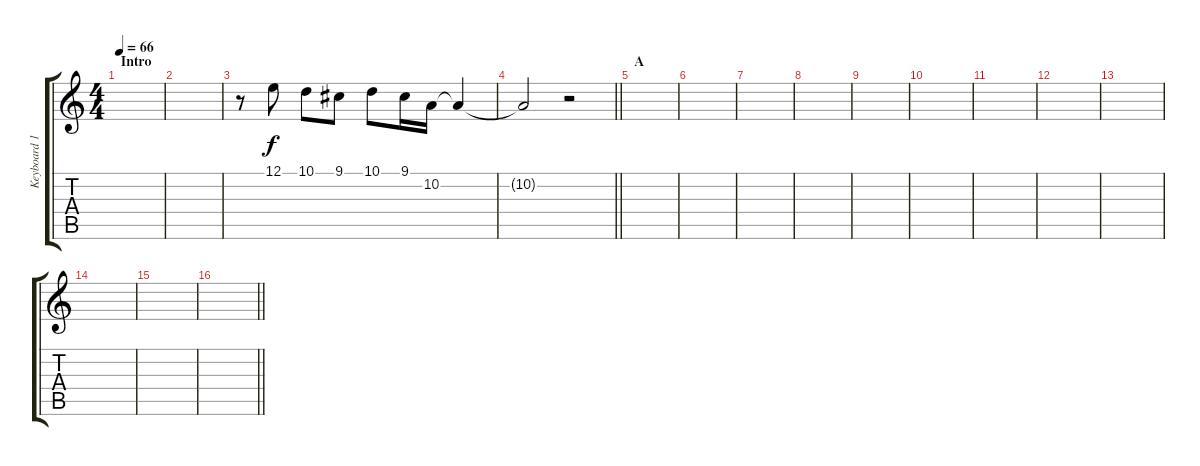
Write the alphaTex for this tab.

\track ("Keyboard 1" "Keyboard 1") {instrument flute}
\staff {score tabs}
\tuning (E4 B3 G3 D3 A2 E2) {hide}
\ts (4 4)
\section ("" "Intro")
\tempo 66
\clef g2
\ks c
|
|
r.8 12.1.8 10.1.8 9.1.8 10.1.8 9.1.16 10.2.16 10.2{t}.4 |
\barLineRight lightlight
10.2{t}.2 r.2 |
\section ("" "A")
|
|
|
|
|
|
|
|
|
|
|
\barLineRight lightlight
